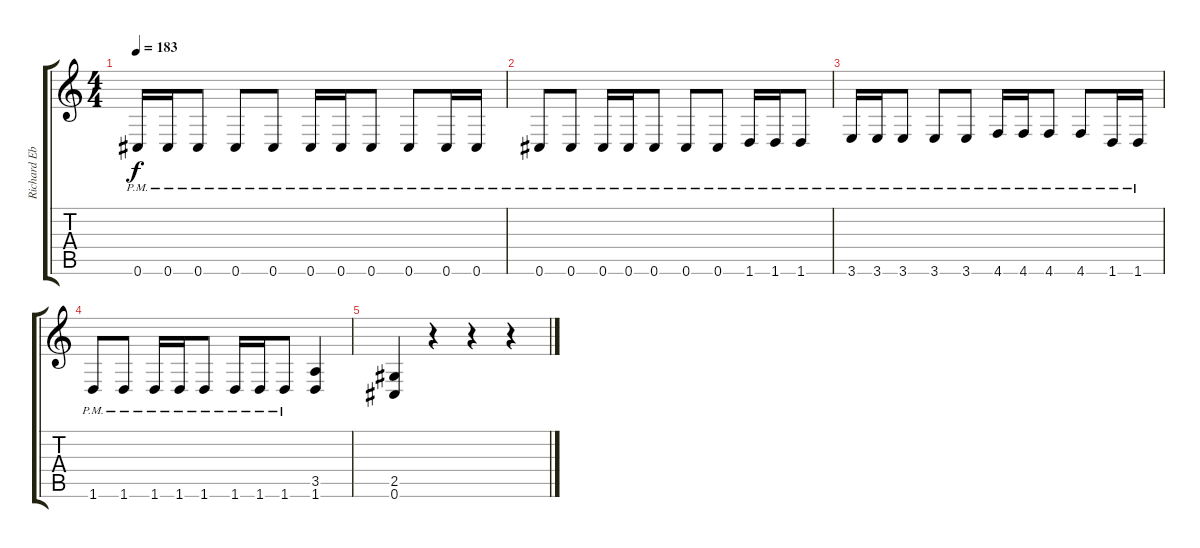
\track ("Richard Ebisch (Lead)" "Richard Eb") {instrument distortionguitar}
\staff {score tabs}
\tuning (Db4 Ab3 E3 B2 Gb2 Db2) {hide}
\ts (4 4)
\tempo 183
\clef g2
\ks c
0.6{pm}.16{dy f} 0.6{pm}.16 0.6{pm}.8 0.6{pm}.8 0.6{pm}.8 0.6{pm}.16 0.6{pm}.16 0.6{pm}.8 0.6{pm}.8 0.6{pm}.16 0.6{pm}.16 |
0.6{pm}.8 0.6{pm}.8 0.6{pm}.16 0.6{pm}.16 0.6{pm}.8 0.6{pm}.8 0.6{pm}.8 1.6{pm}.16 1.6{pm}.16 1.6{pm}.8 |
3.6{pm}.16 3.6{pm}.16 3.6{pm}.8 3.6{pm}.8 3.6{pm}.8 4.6{pm}.16 4.6{pm}.16 4.6{pm}.8 4.6{pm}.8 1.6{pm}.16 1.6{pm}.16 |
1.6{pm}.8 1.6{pm}.8 1.6{pm}.16 1.6{pm}.16 1.6{pm}.8 1.6{pm}.16 1.6{pm}.16 1.6{pm}.8 (3.5 1.6).4 |
(2.5 0.6).4 r.4 r.4 r.4
